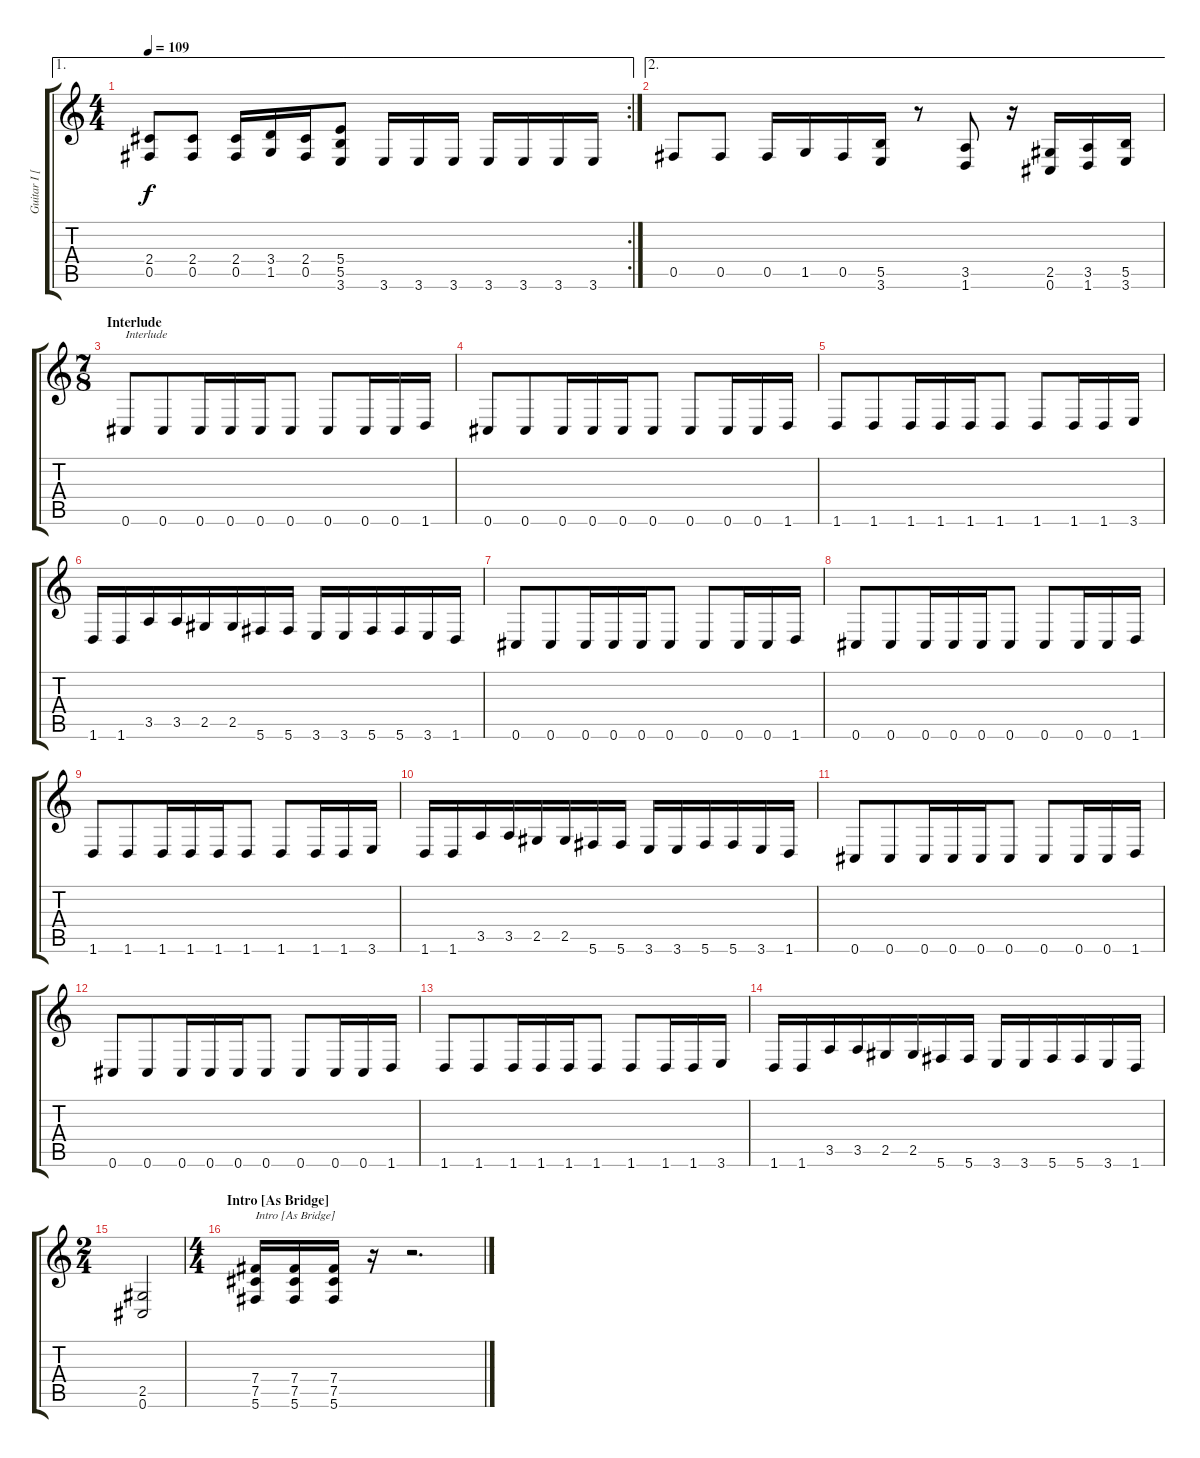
\track ("Guitar I [Sundin]" "Guitar I [") {instrument distortionguitar}
\staff {score tabs}
\tuning (Db4 Ab3 E3 B2 Gb2 Db2) {hide}
\ae 1
\rc 2
\ts (4 4)
\tempo 109
\clef g2
\ks c
(2.4 0.5).8{dy f} (2.4 0.5).8 (2.4 0.5).16 (3.4 1.5).16 (2.4 0.5).16 (5.4 5.5 3.6).8 3.6.16 3.6.16 3.6.16 3.6.16 3.6.16 3.6.16 3.6.16 |
\ae 2
0.5.8 0.5.8 0.5.16 1.5.16 0.5.16 (5.5 3.6).16 r.8 (3.5 1.6).8 r.16 (2.5 0.6).16 (3.5 1.6).16 (5.5 3.6).16 |
\ts (7 8)
\section ("" "Interlude")
0.6.8{txt "Interlude"} 0.6.8 0.6.16 0.6.16 0.6.16 0.6.8 0.6.8 0.6.16 0.6.16 1.6.16 |
0.6.8 0.6.8 0.6.16 0.6.16 0.6.16 0.6.8 0.6.8 0.6.16 0.6.16 1.6.16 |
1.6.8 1.6.8 1.6.16 1.6.16 1.6.16 1.6.8 1.6.8 1.6.16 1.6.16 3.6.16 |
1.6.16 1.6.16 3.5.16 3.5.16 2.5.16 2.5.16 5.6.16 5.6.16 3.6.16 3.6.16 5.6.16 5.6.16 3.6.16 1.6.16 |
0.6.8 0.6.8 0.6.16 0.6.16 0.6.16 0.6.8 0.6.8 0.6.16 0.6.16 1.6.16 |
0.6.8 0.6.8 0.6.16 0.6.16 0.6.16 0.6.8 0.6.8 0.6.16 0.6.16 1.6.16 |
1.6.8 1.6.8 1.6.16 1.6.16 1.6.16 1.6.8 1.6.8 1.6.16 1.6.16 3.6.16 |
1.6.16 1.6.16 3.5.16 3.5.16 2.5.16 2.5.16 5.6.16 5.6.16 3.6.16 3.6.16 5.6.16 5.6.16 3.6.16 1.6.16 |
0.6.8 0.6.8 0.6.16 0.6.16 0.6.16 0.6.8 0.6.8 0.6.16 0.6.16 1.6.16 |
0.6.8 0.6.8 0.6.16 0.6.16 0.6.16 0.6.8 0.6.8 0.6.16 0.6.16 1.6.16 |
1.6.8 1.6.8 1.6.16 1.6.16 1.6.16 1.6.8 1.6.8 1.6.16 1.6.16 3.6.16 |
1.6.16 1.6.16 3.5.16 3.5.16 2.5.16 2.5.16 5.6.16 5.6.16 3.6.16 3.6.16 5.6.16 5.6.16 3.6.16 1.6.16 |
\ts (2 4)
(2.5 0.6).2 |
\ts (4 4)
\section ("" "Intro [As Bridge]")
(7.4 7.5 5.6).16{txt "Intro [As Bridge]"} (7.4 7.5 5.6).16 (7.4 7.5 5.6).16 r.16 r.2{d}
